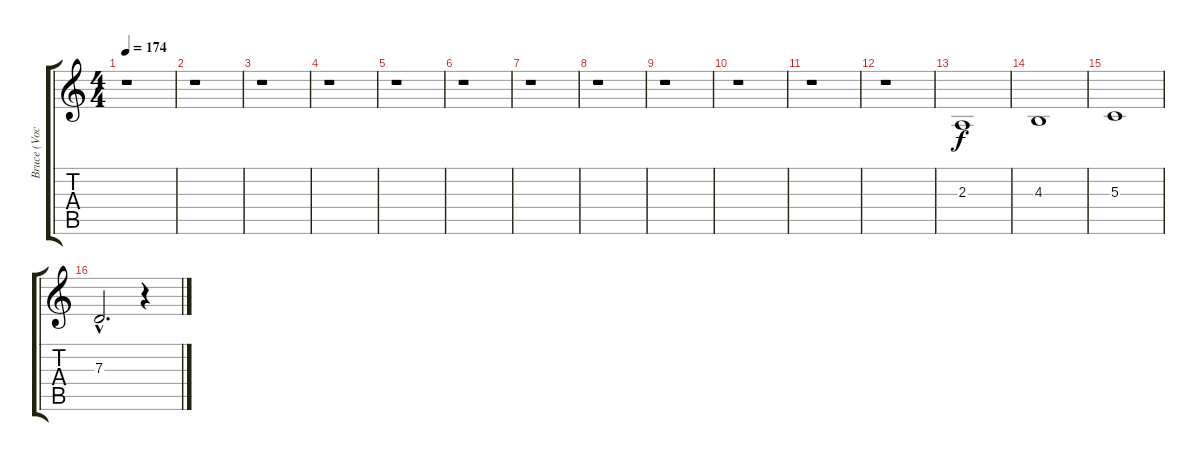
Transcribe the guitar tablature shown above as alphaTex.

\track ("Bruce (Vocals)" "Bruce (Voc") {instrument lead2sawtooth}
\staff {score tabs}
\tuning (E4 B3 G3 D3 A2 E2) {hide}
\ts (4 4)
\tempo 174
\clef g2
\ks c
r.1{dy f} |
r.1 |
r.1 |
r.1 |
r.1 |
r.1 |
r.1 |
r.1 |
r.1 |
r.1 |
r.1 |
r.1 |
2.3.1 |
4.3.1 |
5.3.1 |
7.3{hac}.2{d} r.4
